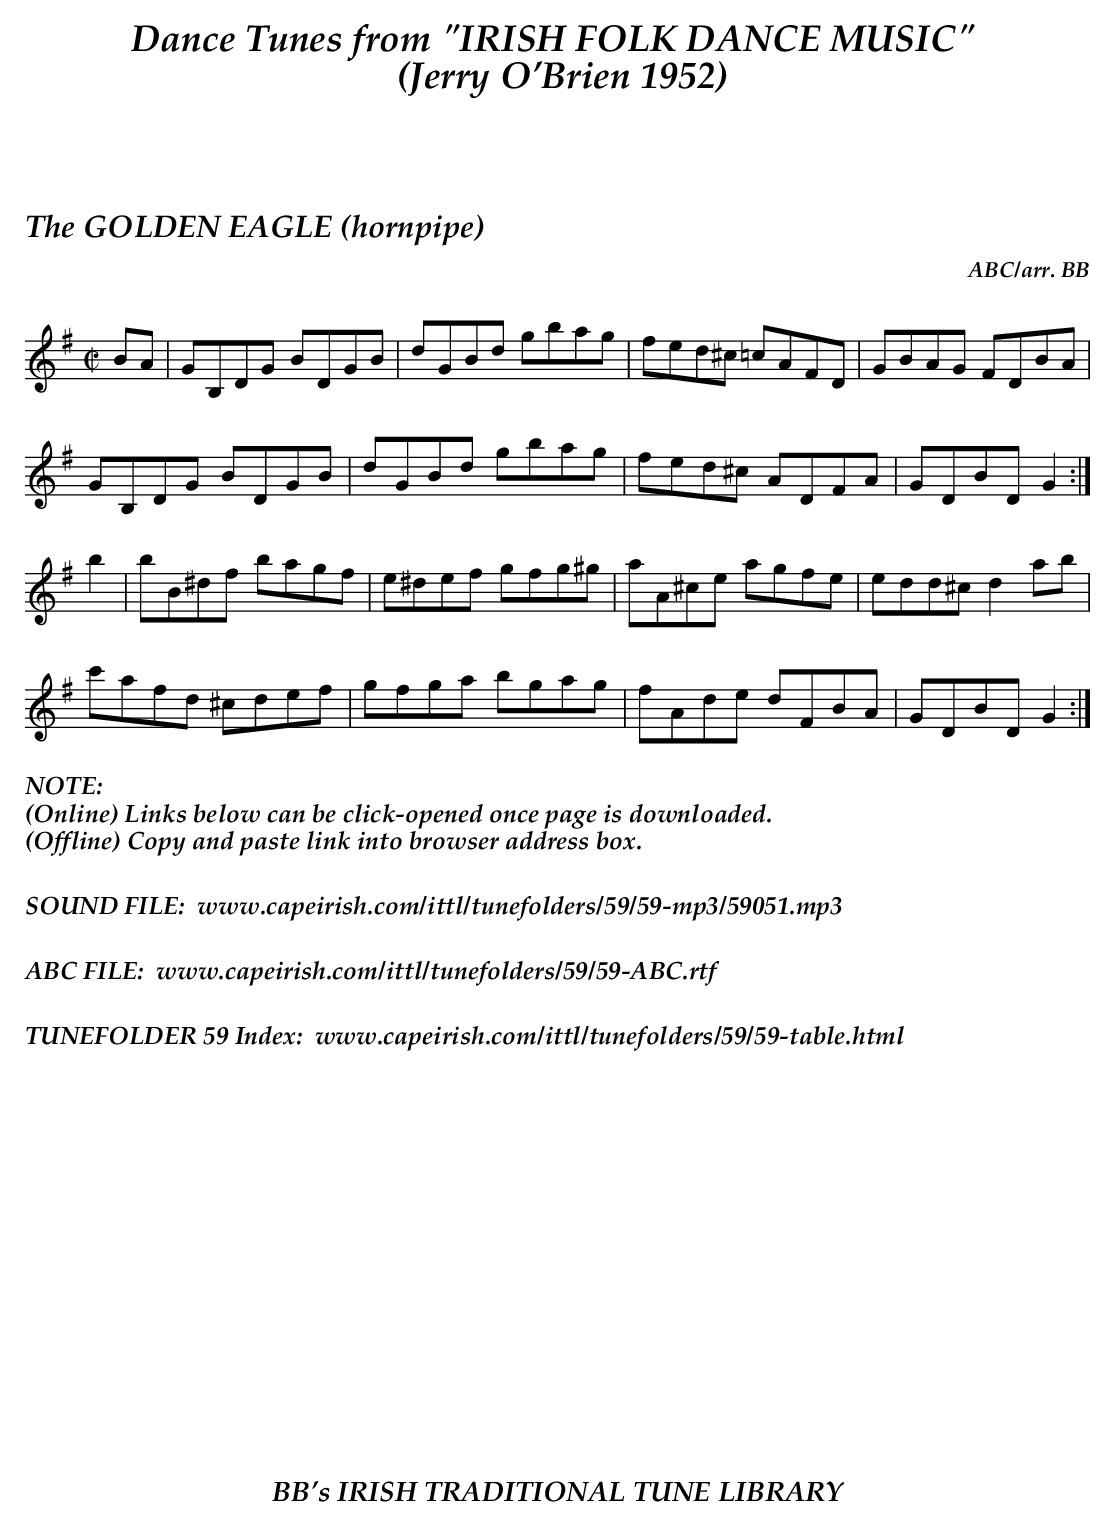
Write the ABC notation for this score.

X:1
T:GOLDEN EAGLE (hornpipe), The
C:ABC/arr. BB
your instrument can't manage D sharp.
M:C|
K:G
BA|GB,DG BDGB|dGBd gbag|fed^c =cAFD|GBAG FDBA|
GB,DG BDGB|dGBd gbag|fed^c ADFA|GDBD G2 :|
b2|bB^df bagf|e^def gfg^g|aA^ce agfe|edd^c d2ab|
c'afd ^cdef|gfga bgag|fAde dFBA|GDBD G2 :|
%%textfont "Palatino-BoldItalic" 16
%%begintext
%%NOTE:
(Online) Links below can be click-opened once page is downloaded.
(Offline) Copy and paste link into browser address box.
%%
%%
SOUND FILE:  www.capeirish.com/ittl/tunefolders/59/59-mp3/59051.mp3
%%
%%
ABC FILE:  www.capeirish.com/ittl/tunefolders/59/59-ABC.rtf
%%
%%
TUNEFOLDER 59 Index:  www.capeirish.com/ittl/tunefolders/59/59-table.html
